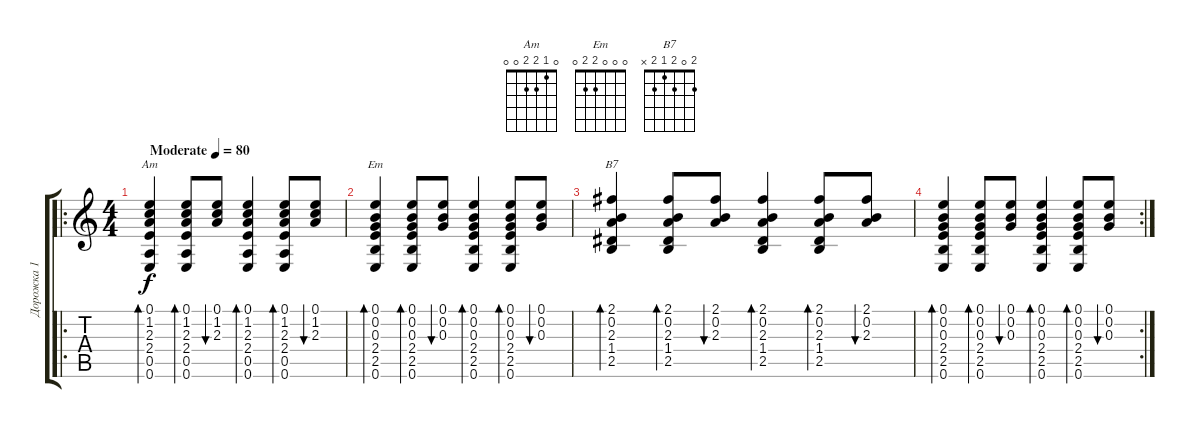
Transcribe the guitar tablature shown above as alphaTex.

\track ("Дорожка 1" "Дорожка 1") {instrument acousticguitarsteel}
\staff {score tabs}
\tuning (E4 B3 G3 D3 A2 E2) {hide}
\chord ("Am" 0 1 2 2 0 0)
\chord ("Em" 0 0 0 2 2 0)
\chord ("B7" 2 0 2 1 2 x)
\ro
\ts (4 4)
\tempo (80 "Moderate")
\clef g2
\ks c
(0.1 1.2 2.3 2.4 0.5 0.6).4{bd 60 ch "Am" dy f instrument acousticguitarsteel} (0.1 1.2 2.3 2.4 0.5 0.6).8{bd 120} (0.1 1.2 2.3).8{bu 60} (0.1 1.2 2.3 2.4 0.5 0.6).4{bd 60} (0.1 1.2 2.3 2.4 0.5 0.6).8{bd 120} (0.1 1.2 2.3).8{bu 60} |
(0.1 0.2 0.3 2.4 2.5 0.6).4{bd 60 ch "Em"} (0.1 0.2 0.3 2.4 2.5 0.6).8{bd 60} (0.1 0.2 0.3).8{bu 60} (0.1 0.2 0.3 2.4 2.5 0.6).4{bd 60} (0.1 0.2 0.3 2.4 2.5 0.6).8{bd 60} (0.1 0.2 0.3).8{bu 60} |
(2.1 0.2 2.3 1.4 2.5).4{bd 60 ch "B7"} (2.1 0.2 2.3 1.4 2.5).8{bd 60} (2.1 0.2 2.3).8{bu 60} (2.1 0.2 2.3 1.4 2.5).4{bd 60} (2.1 0.2 2.3 1.4 2.5).8{bd 60} (2.1 0.2 2.3).8{bu 60} |
\rc 2
(0.1 0.2 0.3 2.4 2.5 0.6).4{bd 60} (0.1 0.2 0.3 2.4 2.5 0.6).8{bd 60} (0.1 0.2 0.3).8{bu 60} (0.1 0.2 0.3 2.4 2.5 0.6).4{bd 60} (0.1 0.2 0.3 2.4 2.5 0.6).8{bd 60} (0.1 0.2 0.3).8{bu 60}
